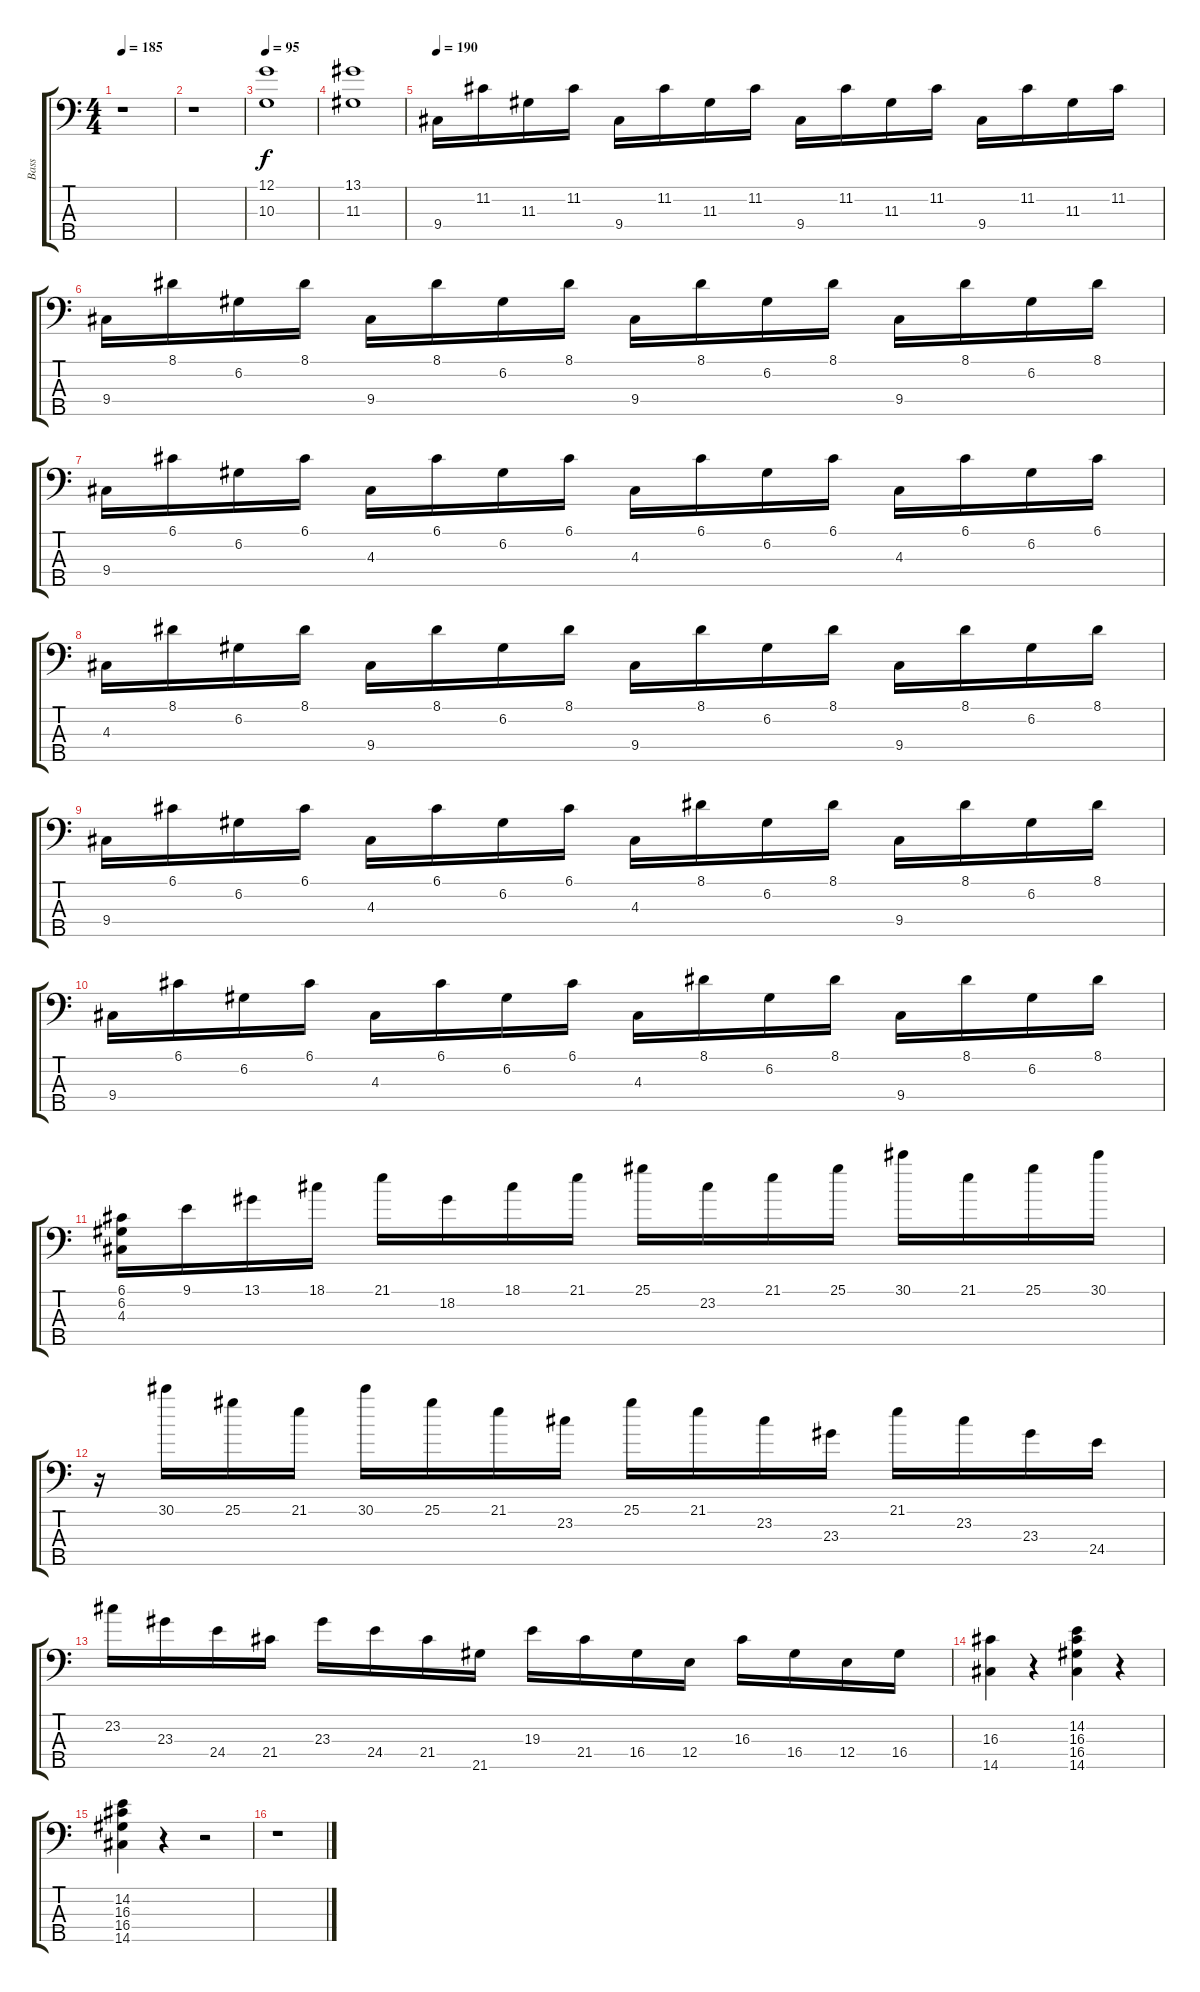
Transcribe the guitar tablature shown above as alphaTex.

\track ("Bass" "Bass") {instrument overdrivenguitar}
\staff {score tabs}
\tuning (G2 D2 A1 E1 B0) {hide}
\ts (4 4)
\tempo 185
\clef f4
\ks c
r.1{dy f} |
r.1 |
\tempo 95
(12.1 10.3).1 |
(13.1 11.3).1 |
\tempo 190
9.4.16 11.2.16 11.3.16 11.2.16 9.4.16 11.2.16 11.3.16 11.2.16 9.4.16 11.2.16 11.3.16 11.2.16 9.4.16 11.2.16 11.3.16 11.2.16 |
9.4.16 8.1.16 6.2.16 8.1.16 9.4.16 8.1.16 6.2.16 8.1.16 9.4.16 8.1.16 6.2.16 8.1.16 9.4.16 8.1.16 6.2.16 8.1.16 |
9.4.16 6.1.16 6.2.16 6.1.16 4.3.16 6.1.16 6.2.16 6.1.16 4.3.16 6.1.16 6.2.16 6.1.16 4.3.16 6.1.16 6.2.16 6.1.16 |
4.3.16 8.1.16 6.2.16 8.1.16 9.4.16 8.1.16 6.2.16 8.1.16 9.4.16 8.1.16 6.2.16 8.1.16 9.4.16 8.1.16 6.2.16 8.1.16 |
9.4.16 6.1.16 6.2.16 6.1.16 4.3.16 6.1.16 6.2.16 6.1.16 4.3.16 8.1.16 6.2.16 8.1.16 9.4.16 8.1.16 6.2.16 8.1.16 |
9.4.16 6.1.16 6.2.16 6.1.16 4.3.16 6.1.16 6.2.16 6.1.16 4.3.16 8.1.16 6.2.16 8.1.16 9.4.16 8.1.16 6.2.16 8.1.16 |
(6.1 6.2 4.3).16 9.1.16 13.1.16 18.1.16 21.1.16 18.2.16 18.1.16 21.1.16 25.1.16 23.2.16 21.1.16 25.1.16 30.1.16 21.1.16 25.1.16 30.1.16 |
r.16 30.1.16 25.1.16 21.1.16 30.1.16 25.1.16 21.1.16 23.2.16 25.1.16 21.1.16 23.2.16 23.3.16 21.1.16 23.2.16 23.3.16 24.4.16 |
23.2.16 23.3.16 24.4.16 21.4.16 23.3.16 24.4.16 21.4.16 21.5.16 19.3.16 21.4.16 16.4.16 12.4.16 16.3.16 16.4.16 12.4.16 16.4.16 |
(16.3 14.5).4 r.4 (14.2 16.3 16.4 14.5).4 r.4 |
(14.2 16.3 16.4 14.5).4 r.4 r.2 |
r.1
